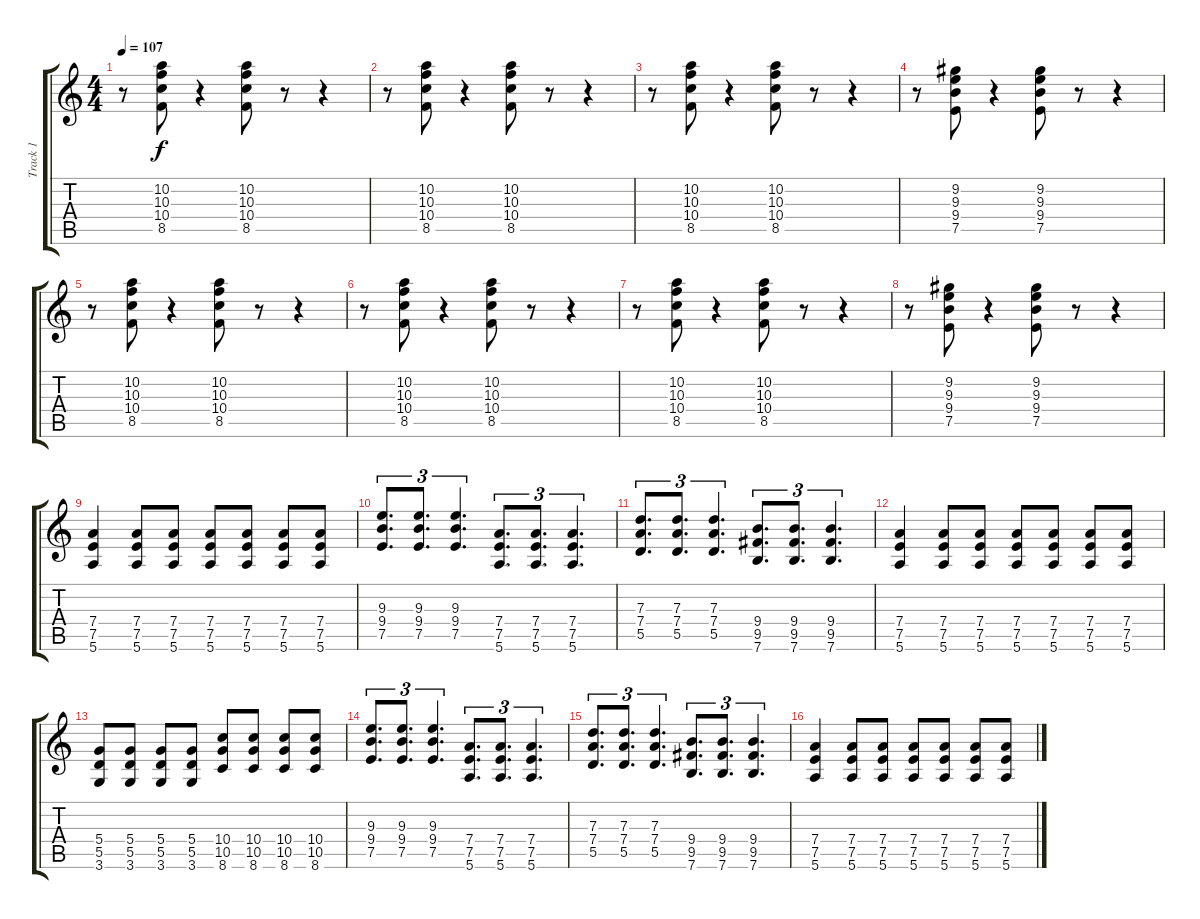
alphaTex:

\track ("Track 1" "Track 1") {instrument distortionguitar}
\staff {score tabs}
\tuning (E4 B3 G3 D3 A2 E2) {hide}
\ts (4 4)
\tempo 107
\clef g2
\ks c
r.8{dy f} (10.2 10.3 10.4 8.5).8 r.4 (10.2 10.3 10.4 8.5).8 r.8 r.4 |
r.8 (10.2 10.3 10.4 8.5).8 r.4 (10.2 10.3 10.4 8.5).8 r.8 r.4 |
r.8 (10.2 10.3 10.4 8.5).8 r.4 (10.2 10.3 10.4 8.5).8 r.8 r.4 |
r.8 (9.2 9.3 9.4 7.5).8 r.4 (9.2 9.3 9.4 7.5).8 r.8 r.4 |
r.8 (10.2 10.3 10.4 8.5).8 r.4 (10.2 10.3 10.4 8.5).8 r.8 r.4 |
r.8 (10.2 10.3 10.4 8.5).8 r.4 (10.2 10.3 10.4 8.5).8 r.8 r.4 |
r.8 (10.2 10.3 10.4 8.5).8 r.4 (10.2 10.3 10.4 8.5).8 r.8 r.4 |
r.8 (9.2 9.3 9.4 7.5).8 r.4 (9.2 9.3 9.4 7.5).8 r.8 r.4 |
(7.4 7.5 5.6).4 (7.4 7.5 5.6).8 (7.4 7.5 5.6).8 (7.4 7.5 5.6).8 (7.4 7.5 5.6).8 (7.4 7.5 5.6).8 (7.4 7.5 5.6).8 |
(9.3 9.4 7.5).8{d tu (3 2)} (9.3 9.4 7.5).8{d tu (3 2)} (9.3 9.4 7.5).4{d tu (3 2)} (7.4 7.5 5.6).8{d tu (3 2)} (7.4 7.5 5.6).8{d tu (3 2)} (7.4 7.5 5.6).4{d tu (3 2)} |
(7.3 7.4 5.5).8{d tu (3 2)} (7.3 7.4 5.5).8{d tu (3 2)} (7.3 7.4 5.5).4{d tu (3 2)} (9.4 9.5 7.6).8{d tu (3 2)} (9.4 9.5 7.6).8{d tu (3 2)} (9.4 9.5 7.6).4{d tu (3 2)} |
(7.4 7.5 5.6).4 (7.4 7.5 5.6).8 (7.4 7.5 5.6).8 (7.4 7.5 5.6).8 (7.4 7.5 5.6).8 (7.4 7.5 5.6).8 (7.4 7.5 5.6).8 |
(5.4 5.5 3.6).8 (5.4 5.5 3.6).8 (5.4 5.5 3.6).8 (5.4 5.5 3.6).8 (10.4 10.5 8.6).8 (10.4 10.5 8.6).8 (10.4 10.5 8.6).8 (10.4 10.5 8.6).8 |
(9.3 9.4 7.5).8{d tu (3 2)} (9.3 9.4 7.5).8{d tu (3 2)} (9.3 9.4 7.5).4{d tu (3 2)} (7.4 7.5 5.6).8{d tu (3 2)} (7.4 7.5 5.6).8{d tu (3 2)} (7.4 7.5 5.6).4{d tu (3 2)} |
(7.3 7.4 5.5).8{d tu (3 2)} (7.3 7.4 5.5).8{d tu (3 2)} (7.3 7.4 5.5).4{d tu (3 2)} (9.4 9.5 7.6).8{d tu (3 2)} (9.4 9.5 7.6).8{d tu (3 2)} (9.4 9.5 7.6).4{d tu (3 2)} |
(7.4 7.5 5.6).4 (7.4 7.5 5.6).8 (7.4 7.5 5.6).8 (7.4 7.5 5.6).8 (7.4 7.5 5.6).8 (7.4 7.5 5.6).8 (7.4 7.5 5.6).8
